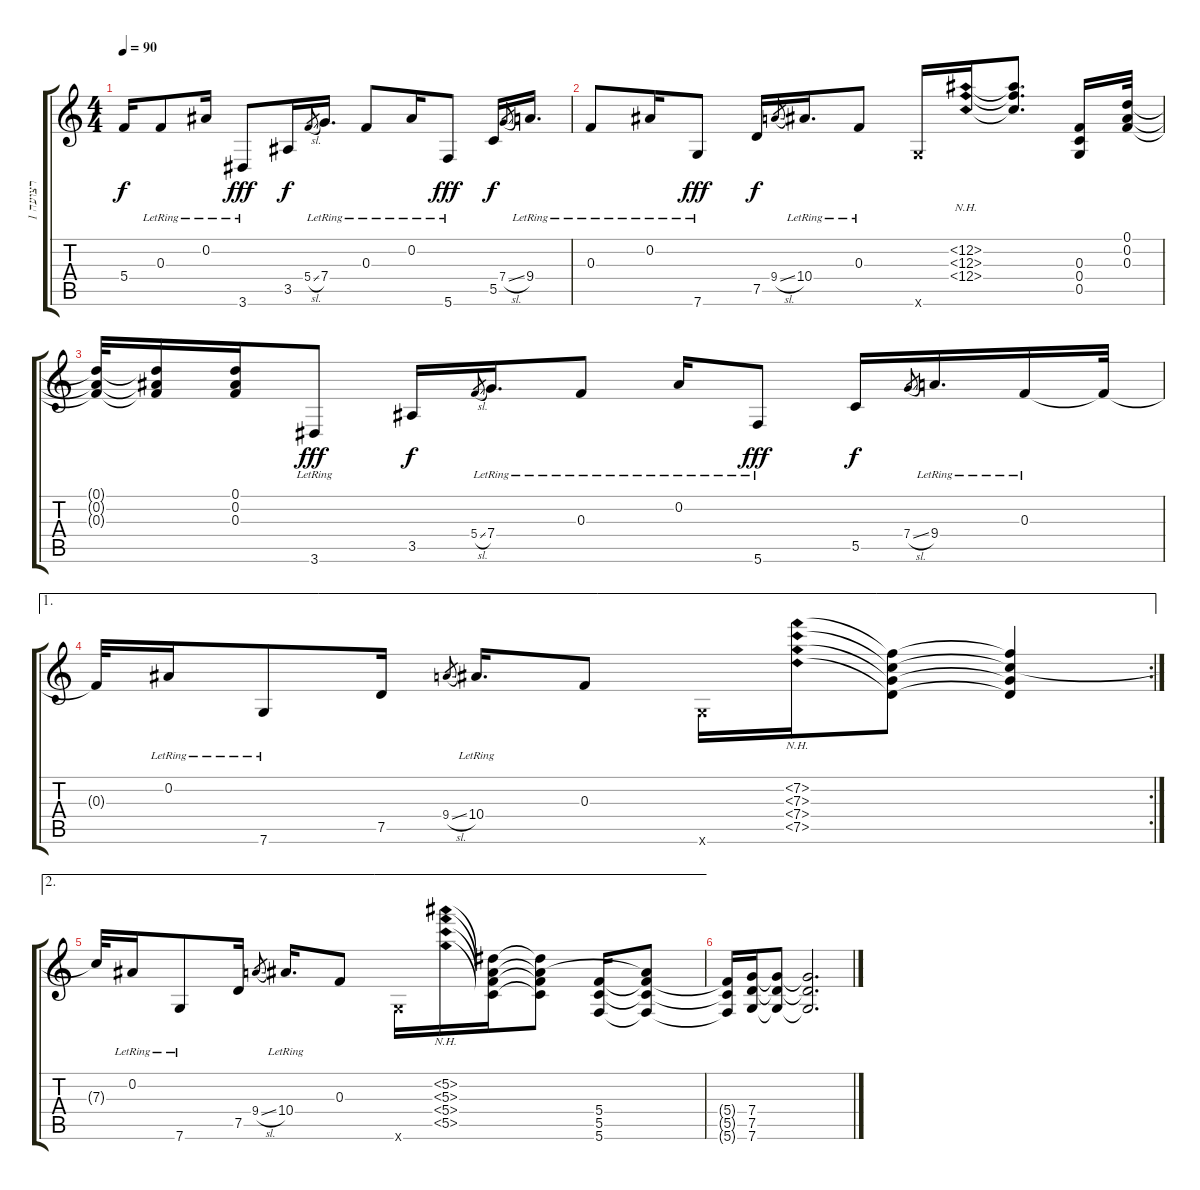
\track ("רצועה 1" "רצועה 1") {instrument acousticguitarsteel}
\staff {score tabs}
\tuning (D4 Bb3 F3 C3 G2 C2) {hide}
\ts (4 4)
\tempo 90
\clef g2
\ks c
5.4{t}.16{dy f} 0.3{lr}.8 0.2{lr}.16 3.6{lr}.8{dy fff} 3.5.16{dy f} 5.4{sl}.8{gr} 7.4{lr}.16{d} 0.3{lr}.8 0.2{lr}.16 5.6{lr}.8{dy fff} 5.5.16{dy f} 7.4{sl}.8{gr} 9.4{lr}.16{d} |
0.3{lr}.8 0.2{lr}.16 7.6{lr}.8{dy fff} 7.5.16{dy f} 9.4{sl}.8{gr} 10.4{lr}.16{d} 0.3{lr}.8 7.6{x}.16 (12.2{nh} 12.3{nh} 12.4{nh}).16 (12.2{t} 12.3{t} 12.4{t}).8{d} (0.3 0.4 0.5).16 (0.1 0.2 0.3).32 |
(0.1{t} 0.2{t} 0.3{t}).32 (0.1{t} 0.2{t} 0.3{t}).16 (0.1 0.2 0.3).16 3.6{lr}.8{dy fff} 3.5.16{dy f} 5.4{sl}.8{gr} 7.4{lr}.16{d} 0.3{lr}.8 0.2{lr}.16 5.6{lr}.8{dy fff} 5.5.16{dy f} 7.4{sl}.8{gr} 9.4{lr}.16{d} 0.3{lr}.16 0.3{t}.32 |
\ae 1
\rc 2
0.3{t}.32 0.2{lr}.16 7.6{lr}.8 7.5.16 9.4{sl}.8{gr} 10.4{lr}.16{d} 0.3.8 7.6{x}.16 (7.2{nh} 7.3{nh} 7.4{nh} 7.5{nh}).16 (7.2{t} 7.3{t} 7.4{t} 7.5{t}).8 (7.2{t} 7.3{t} 7.4{t} 7.5{t}).4 |
\ae 2
7.3{t}.32 0.2{lr}.16 7.6{lr}.8 7.5.16 9.4{sl}.8{gr} 10.4{lr}.16{d} 0.3.8 7.6{x}.16 (5.2{nh} 5.3{nh} 5.4{nh} 5.5{nh}).16 (5.2{t} 5.3{t} 5.4{t} 5.5{t}).16 (5.2{t} 5.3{t} 5.4{t} 5.5{t}).8 (5.4 5.5 5.6).16 (5.3{t} 5.4{t} 5.5{t} 5.6{t}).8 |
(5.4{t} 5.5{t} 5.6{t}).16 (7.4 7.5 7.6).16 (7.4{t} 7.5{t} 7.6{t}).8 (7.4{t} 7.5{t} 7.6{t}).2{d}
